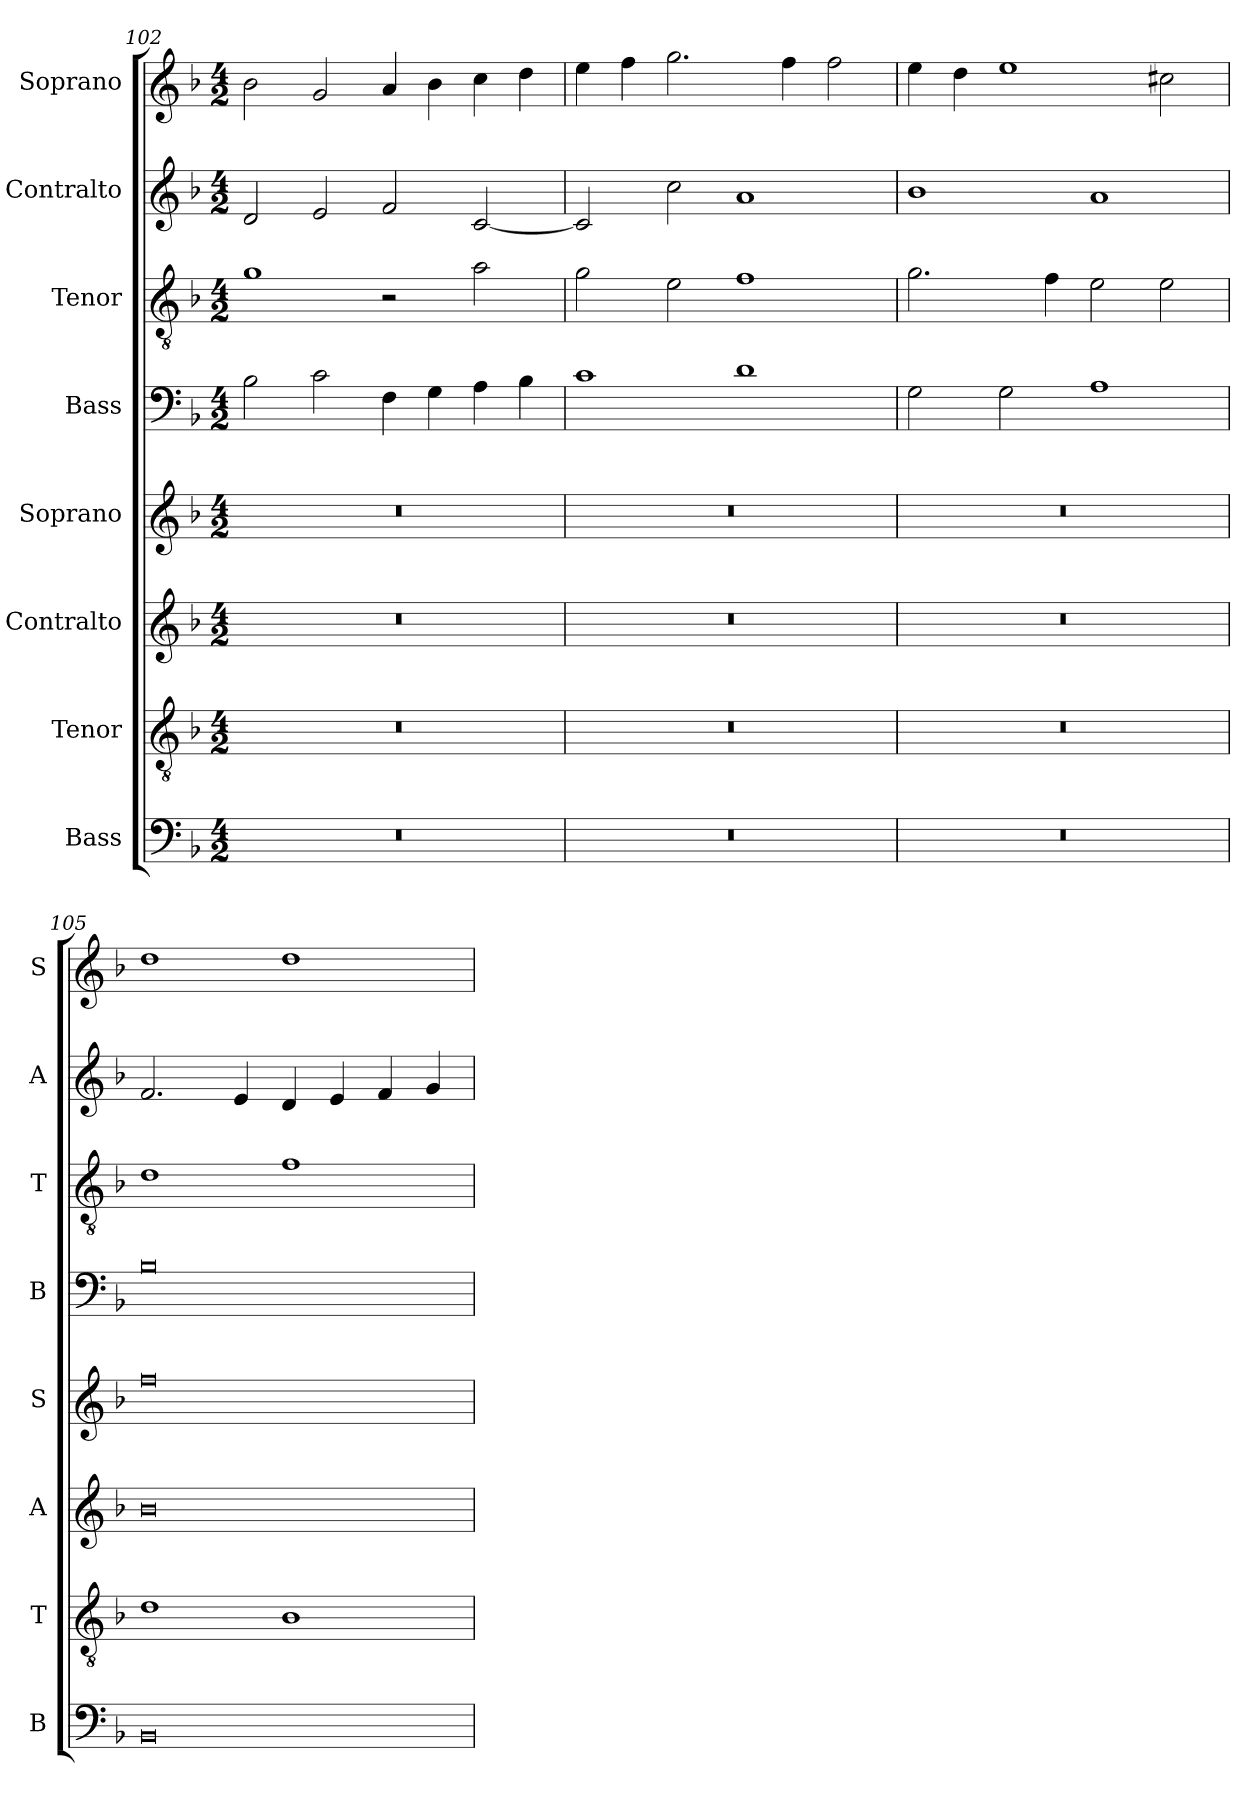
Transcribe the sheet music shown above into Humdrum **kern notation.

**kern	**kern	**kern	**kern	**kern	**kern	**kern	**kern
*part8	*part7	*part6	*part5	*part4	*part3	*part2	*part1
*staff8	*staff7	*staff6	*staff5	*staff4	*staff3	*staff2	*staff1
*I"Bass	*I"Tenor	*I"Contralto	*I"Soprano	*I"Bass	*I"Tenor	*I"Contralto	*I"Soprano
*I'B	*I'T	*I'A	*I'S	*I'B	*I'T	*I'A	*I'S
*clefF4	*clefGv2	*clefG2	*clefG2	*clefF4	*clefGv2	*clefG2	*clefG2
*k[b-]	*k[b-]	*k[b-]	*k[b-]	*k[b-]	*k[b-]	*k[b-]	*k[b-]
*G:dor	*G:dor	*G:dor	*G:dor	*G:dor	*G:dor	*G:dor	*G:dor
*M4/2	*M4/2	*M4/2	*M4/2	*M4/2	*M4/2	*M4/2	*M4/2
=102	=102	=102	=102	=102	=102	=102	=102
0r	0r	0r	0r	2B-	1g	2d	2b-
.	.	.	.	2c	.	2e	2g
.	.	.	.	4F	2r	2f	4a
.	.	.	.	4G	.	.	4b-
.	.	.	.	4A	2a	[2c	4cc
.	.	.	.	4B-	.	.	4dd
=103	=103	=103	=103	=103	=103	=103	=103
0r	0r	0r	0r	1c	2g	2c]	4ee
.	.	.	.	.	.	.	4ff
.	.	.	.	.	2e	2cc	2.gg
.	.	.	.	1d	1f	1a	.
.	.	.	.	.	.	.	4ff
.	.	.	.	.	.	.	2ff
=104	=104	=104	=104	=104	=104	=104	=104
0r	0r	0r	0r	2G	2.g	1b-	4ee
.	.	.	.	.	.	.	4dd
.	.	.	.	2G	.	.	1ee
.	.	.	.	.	4f	.	.
.	.	.	.	1A	2e	1a	.
.	.	.	.	.	2e	.	2cc#X
=105	=105	=105	=105	=105	=105	=105	=105
0BB-	1d	0b-	0ff	0B-	1d	2.f	1dd
.	.	.	.	.	.	4e	.
.	1B-	.	.	.	1f	4d	1dd
.	.	.	.	.	.	4e	.
.	.	.	.	.	.	4f	.
.	.	.	.	.	.	4g	.
=	=	=	=	=	=	=	=
*-	*-	*-	*-	*-	*-	*-	*-
